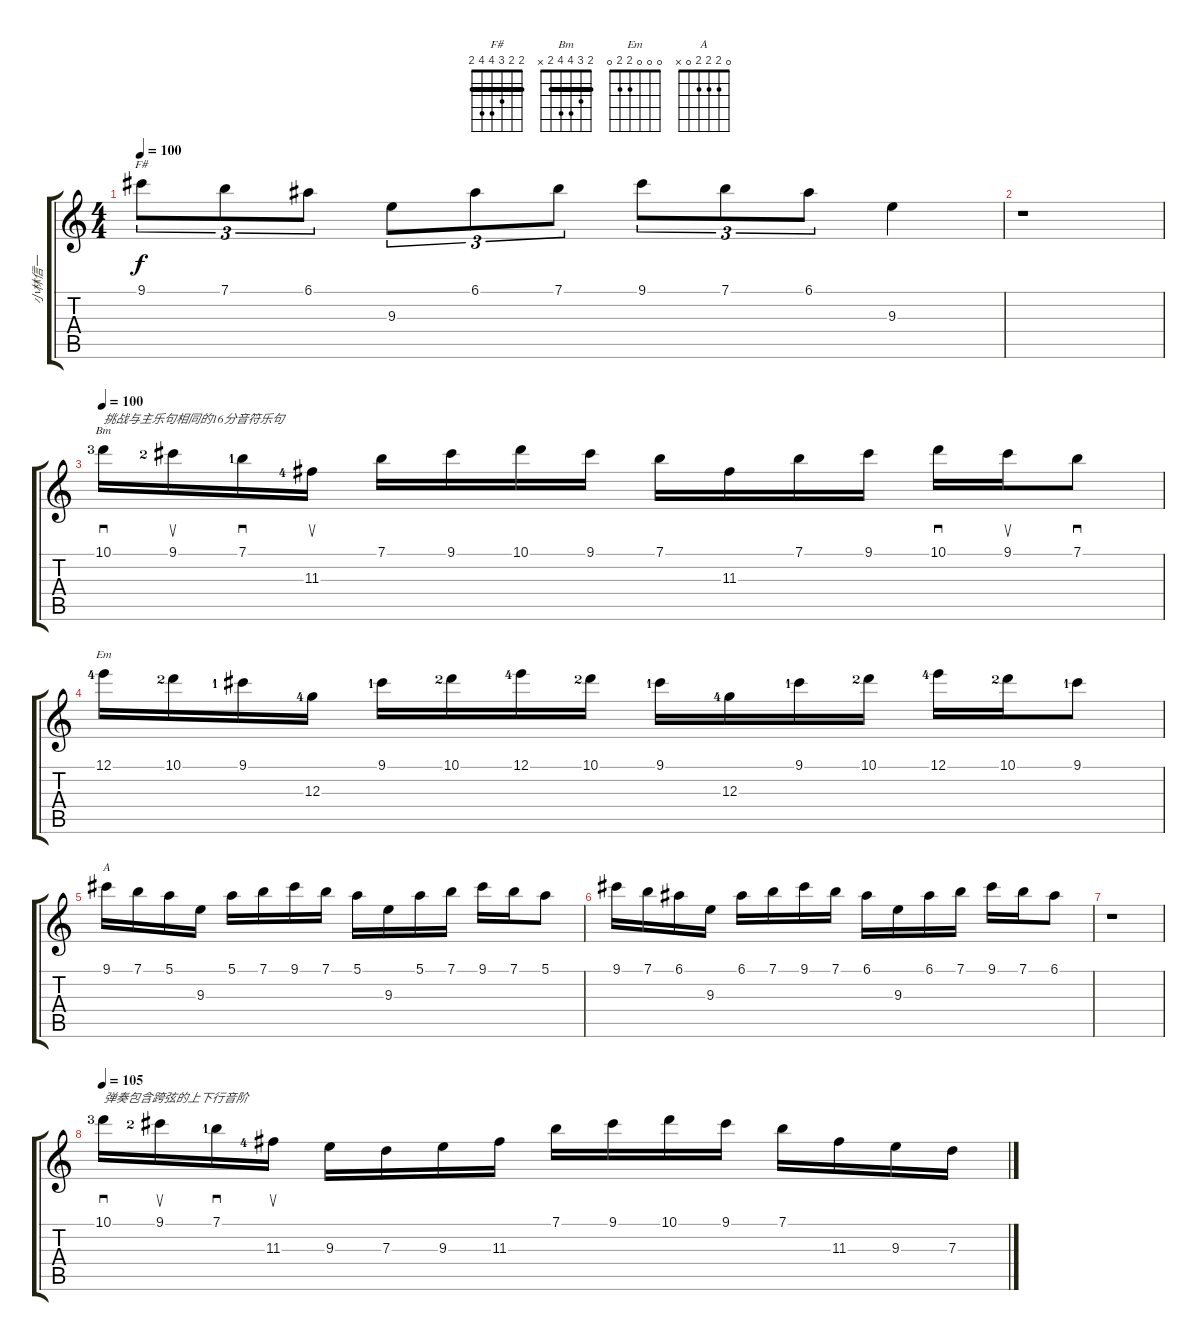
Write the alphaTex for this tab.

\track ("小林信一" "小林信一") {instrument overdrivenguitar}
\staff {score tabs}
\tuning (E4 B3 G3 D3 A2 E2) {hide}
\chord ("F#" 2 2 3 4 4 2) {barre 2}
\chord ("Bm" 2 3 4 4 2 x) {barre 2}
\chord ("Em" 0 0 0 2 2 0)
\chord ("A" 0 2 2 2 0 x)
\ts (4 4)
\tempo 100
\clef g2
\ks c
9.1.8{tu (3 2) ch "F#" dy f} 7.1.8{tu (3 2)} 6.1.8{tu (3 2)} 9.3.8{tu (3 2)} 6.1.8{tu (3 2)} 7.1.8{tu (3 2)} 9.1.8{tu (3 2)} 7.1.8{tu (3 2)} 6.1.8{tu (3 2)} 9.3.4 |
r.1 |
\tempo 100
10.1{lf 4}.16{sd ch "Bm" txt "挑战与主乐句相同的16分音符乐句"} 9.1{lf 3}.16{su} 7.1{lf 2}.16{sd} 11.3{lf 5}.16{su} 7.1.16 9.1.16 10.1.16 9.1.16 7.1.16 11.3.16 7.1.16 9.1.16 10.1.16{sd} 9.1.16{su} 7.1.8{sd} |
12.1{lf 5}.16{ch "Em"} 10.1{lf 3}.16 9.1{lf 2}.16 12.3{lf 5}.16 9.1{lf 2}.16 10.1{lf 3}.16 12.1{lf 5}.16 10.1{lf 3}.16 9.1{lf 2}.16 12.3{lf 5}.16 9.1{lf 2}.16 10.1{lf 3}.16 12.1{lf 5}.16 10.1{lf 3}.16 9.1{lf 2}.8 |
9.1.16{ch "A"} 7.1.16 5.1.16 9.3.16 5.1.16 7.1.16 9.1.16 7.1.16 5.1.16 9.3.16 5.1.16 7.1.16 9.1.16 7.1.16 5.1.8 |
9.1.16 7.1.16 6.1.16 9.3.16 6.1.16 7.1.16 9.1.16 7.1.16 6.1.16 9.3.16 6.1.16 7.1.16 9.1.16 7.1.16 6.1.8 |
r.1 |
\tempo 105
10.1{lf 4}.16{sd txt "弹奏包含跨弦的上下行音阶"} 9.1{lf 3}.16{su} 7.1{lf 2}.16{sd} 11.3{lf 5}.16{su} 9.3.16 7.3.16 9.3.16 11.3.16 7.1.16 9.1.16 10.1.16 9.1.16 7.1.16 11.3.16 9.3.16 7.3.16
